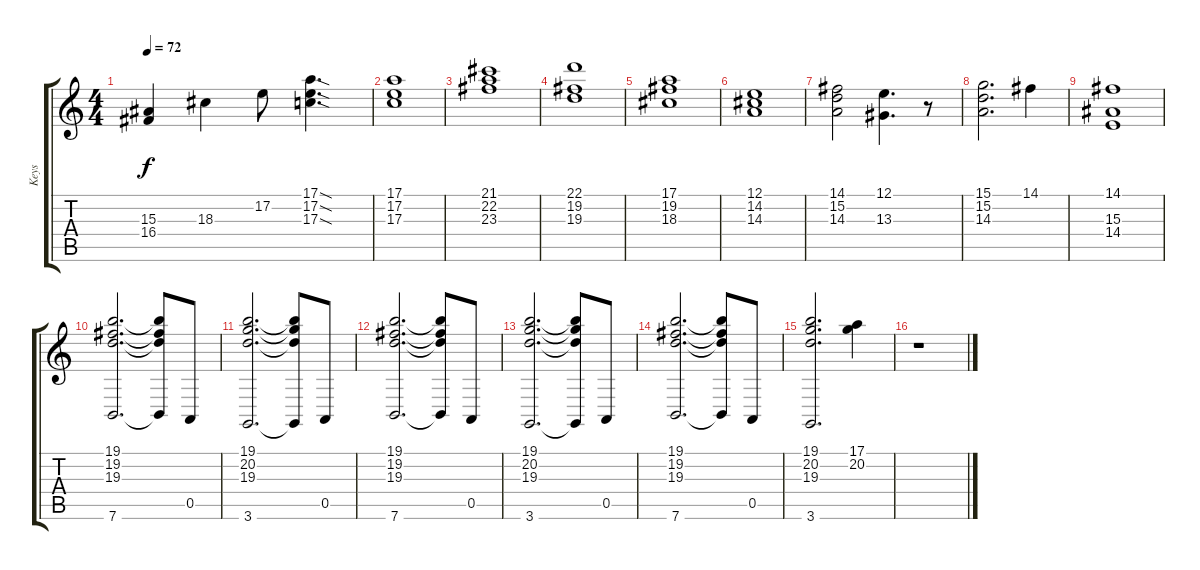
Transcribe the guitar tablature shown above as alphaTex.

\track ("Keys" "Keys") {instrument percussiveorgan}
\staff {score tabs}
\tuning (E4 B3 G3 D3 A2 E2) {hide}
\ts (4 4)
\tempo 72
\clef g2
\ks c
(15.3 16.4).4{dy f} 18.3.4 17.2.8 (17.1{sod} 17.2{sod} 17.3{sod}).4{d} |
(17.1 17.2 17.3).1 |
(21.1 22.2 23.3).1 |
(22.1 19.2 19.3).1 |
(17.1 19.2 18.3).1 |
(12.1 14.2 14.3).1 |
(14.1 15.2 14.3).2 (12.1 13.3).4{d} r.8 |
(15.1 15.2 14.3).2{d} 14.1.4 |
(14.1 15.3 14.4).1 |
(19.1 19.2 19.3 7.6).2{d} (19.1{t} 19.2{t} 19.3{t} 7.6{t}).8 0.5.8 |
(19.1 20.2 19.3 3.6).2{d} (19.1{t} 20.2{t} 19.3{t} 3.6{t}).8 0.5.8 |
(19.1 19.2 19.3 7.6).2{d} (19.1{t} 19.2{t} 19.3{t} 7.6{t}).8 0.5.8 |
(19.1 20.2 19.3 3.6).2{d} (19.1{t} 20.2{t} 19.3{t} 3.6{t}).8 0.5.8 |
(19.1 19.2 19.3 7.6).2{d} (19.1{t} 19.2{t} 19.3{t} 7.6{t}).8 0.5.8 |
(19.1 20.2 19.3 3.6).2{d} (17.1 20.2).4 |
r.1
